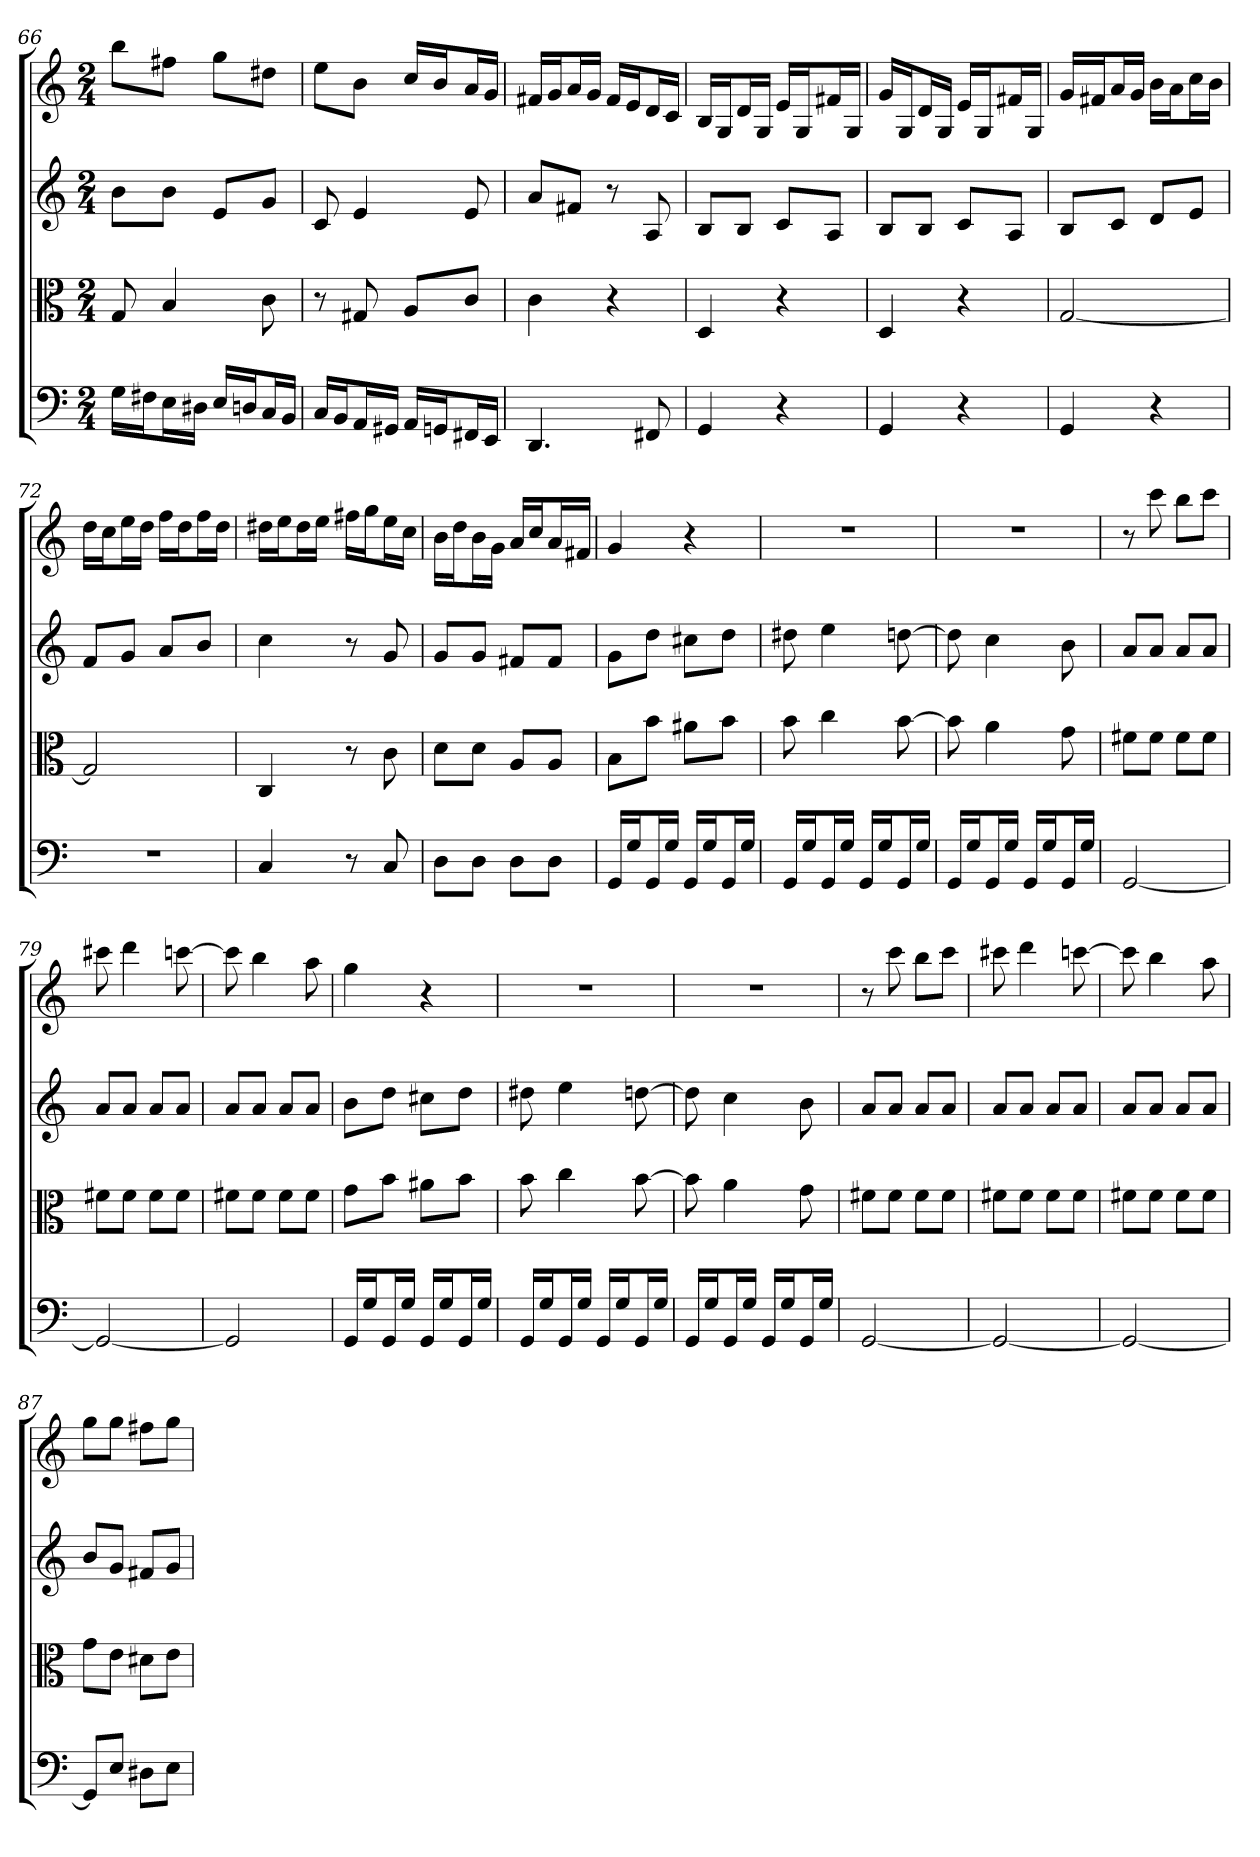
**kern	**kern	**kern	**kern
*part4	*part3	*part2	*part1
*staff4	*staff3	*staff2	*staff1
*clefF4	*clefC3	*	*
*k[]	*k[]	*k[]	*k[]
*C:	*C:	*C:	*C:
*M2/4	*M2/4	*M2/4	*M2/4
=66	=66	=66	=66
16G\LL	8G	8bL	8bbL
16F#X\J	.	.	.
16E\L	4B	8bJ	8ff#XJ
16D#X\JJ	.	.	.
16E/LL	.	8eL	8ggL
16Dn/J	.	.	.
16C/L	8c	8gJ	8dd#XJ
16BB/JJ	.	.	.
=67	=67	=67	=67
16C/LL	8r	8c	8eeL
16BB/J	.	.	.
16AA/L	8G#X	4e	8bJ
16GG#X/JJ	.	.	.
16AA/LL	8A/L	.	16ccLL
16GGn/J	.	.	16bJ
16FF#X/L	8c/J	8e	16aL
16EE/JJ	.	.	16gJJ
=68	=68	=68	=68
4.DD	4c	8aL	16f#XLL
.	.	.	16gJ
.	.	8f#XJ	16aL
.	.	.	16gJJ
.	4r	8r	16f#LL
.	.	.	16eJ
8FF#X	.	8A	16dL
.	.	.	16cJJ
=69	=69	=69	=69
4GG	4D	8BL	16BLL
.	.	.	16GJ
.	.	8BJ	16dL
.	.	.	16GJJ
4r	4r	8cL	16eLL
.	.	.	16GJ
.	.	8AJ	16f#XL
.	.	.	16GJJ
=70	=70	=70	=70
4GG	4D	8BL	16gLL
.	.	.	16GJ
.	.	8BJ	16dL
.	.	.	16GJJ
4r	4r	8cL	16eLL
.	.	.	16GJ
.	.	8AJ	16f#XL
.	.	.	16GJJ
=71	=71	=71	=71
4GG	[2G	8BL	16gLL
.	.	.	16f#XJ
.	.	8cJ	16aL
.	.	.	16gJJ
4r	.	8dL	16bLL
.	.	.	16aJ
.	.	8eJ	16ccL
.	.	.	16bJJ
=72	=72	=72	=72
2r	2G]	8fL	16ddLL
.	.	.	16ccJ
.	.	8gJ	16eeL
.	.	.	16ddJJ
.	.	8aL	16ffLL
.	.	.	16ddJ
.	.	8bJ	16ffL
.	.	.	16ddJJ
=73	=73	=73	=73
4C	4C	4cc	16dd#XLL
.	.	.	16eeJ
.	.	.	16dd#L
.	.	.	16eeJJ
8r	8r	8r	16ff#XLL
.	.	.	16ggJ
8C	8c	8g	16eeL
.	.	.	16ccJJ
=74	=74	=74	=74
8D\L	8d\L	8gL	16bLL
.	.	.	16ddJ
8D\J	8d\J	8gJ	16bL
.	.	.	16gJJ
8D\L	8A/L	8f#XL	16aLL
.	.	.	16ccJ
8D\J	8A/J	8f#J	16aL
.	.	.	16f#XJJ
=75	=75	=75	=75
16GG/LL	8B\L	8gL	4g
16G/J	.	.	.
16GG/L	8b\J	8ddJ	.
16G/JJ	.	.	.
16GG/LL	8a#X\L	8cc#XL	4r
16G/J	.	.	.
16GG/L	8b\J	8ddJ	.
16G/JJ	.	.	.
=76	=76	=76	=76
16GG/LL	8b	8dd#X	2r
16G/J	.	.	.
16GG/L	4cc	4ee	.
16G/JJ	.	.	.
16GG/LL	.	.	.
16G/J	.	.	.
16GG/L	[8b	[8ddn	.
16G/JJ	.	.	.
=77	=77	=77	=77
16GG/LL	8b]	8dd]	2r
16G/J	.	.	.
16GG/L	4a	4cc	.
16G/JJ	.	.	.
16GG/LL	.	.	.
16G/J	.	.	.
16GG/L	8g	8b	.
16G/JJ	.	.	.
=78	=78	=78	=78
[2GG	8f#X\L	8aL	8r
.	8f#\J	8aJ	8ccc
.	8f#\L	8aL	8bbL
.	8f#\J	8aJ	8cccJ
=79	=79	=79	=79
2GG_	8f#X\L	8aL	8ccc#X
.	8f#\J	8aJ	4ddd
.	8f#\L	8aL	.
.	8f#\J	8aJ	[8cccn
=80	=80	=80	=80
2GG]	8f#X\L	8aL	8ccc]
.	8f#\J	8aJ	4bb
.	8f#\L	8aL	.
.	8f#\J	8aJ	8aa
=81	=81	=81	=81
16GG/LL	8g\L	8bL	4gg
16G/J	.	.	.
16GG/L	8b\J	8ddJ	.
16G/JJ	.	.	.
16GG/LL	8a#X\L	8cc#XL	4r
16G/J	.	.	.
16GG/L	8b\J	8ddJ	.
16G/JJ	.	.	.
=82	=82	=82	=82
16GG/LL	8b	8dd#X	2r
16G/J	.	.	.
16GG/L	4cc	4ee	.
16G/JJ	.	.	.
16GG/LL	.	.	.
16G/J	.	.	.
16GG/L	[8b	[8ddn	.
16G/JJ	.	.	.
=83	=83	=83	=83
16GG/LL	8b]	8dd]	2r
16G/J	.	.	.
16GG/L	4a	4cc	.
16G/JJ	.	.	.
16GG/LL	.	.	.
16G/J	.	.	.
16GG/L	8g	8b	.
16G/JJ	.	.	.
=84	=84	=84	=84
[2GG	8f#X\L	8aL	8r
.	8f#\J	8aJ	8ccc
.	8f#\L	8aL	8bbL
.	8f#\J	8aJ	8cccJ
=85	=85	=85	=85
2GG_	8f#X\L	8aL	8ccc#X
.	8f#\J	8aJ	4ddd
.	8f#\L	8aL	.
.	8f#\J	8aJ	[8cccn
=86	=86	=86	=86
2GG_	8f#X\L	8aL	8ccc]
.	8f#\J	8aJ	4bb
.	8f#\L	8aL	.
.	8f#\J	8aJ	8aa
=87	=87	=87	=87
8GG/L]	8g\L	8bL	8ggL
8E/J	8e\J	8gJ	8ggJ
8D#X\L	8d#X\L	8f#XL	8ff#XL
8E\J	8e\J	8gJ	8ggJ
=	=	=	=
*-	*-	*-	*-
